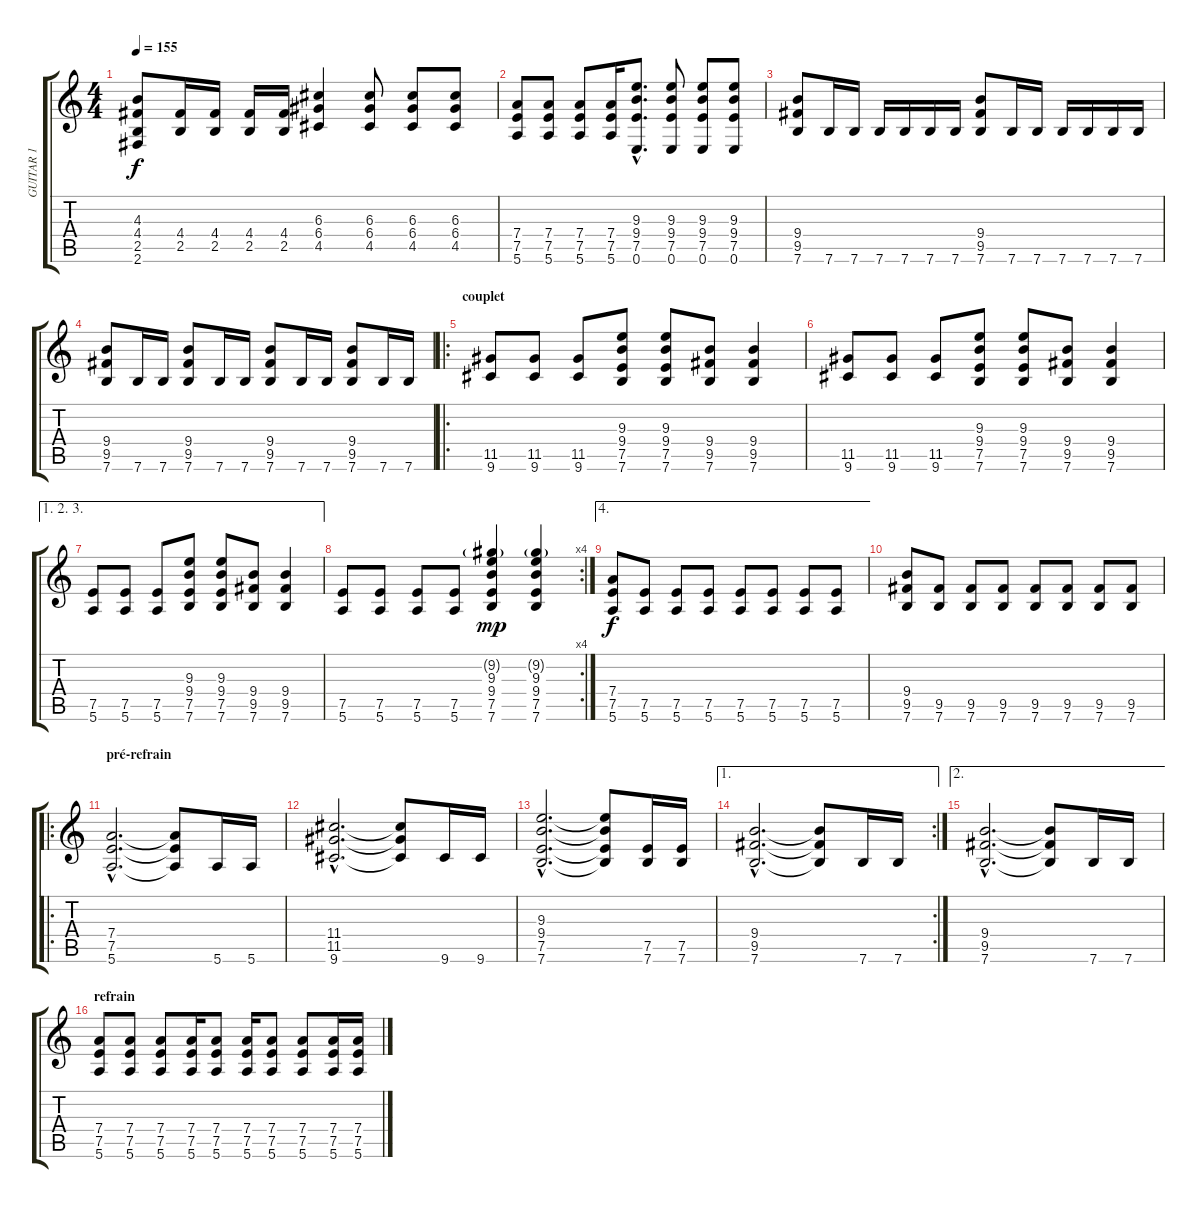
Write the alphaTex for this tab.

\track ("GUITAR 1" "GUITAR 1") {instrument distortionguitar}
\staff {score tabs}
\tuning (E4 B3 G3 D3 A2 E2) {hide}
\ts (4 4)
\tempo 155
\clef g2
\ks c
(4.3 4.4 2.5 2.6).8{dy f} (4.4 2.5).16 (4.4 2.5).16 (4.4 2.5).16 (4.4 2.5).16 (6.3 6.4 4.5).4 (6.3 6.4 4.5).8 (6.3 6.4 4.5).8 (6.3 6.4 4.5).8 |
(7.4 7.5 5.6).8 (7.4 7.5 5.6).8 (7.4 7.5 5.6).8 (7.4 7.5 5.6).16 (9.3{hac} 9.4{hac} 7.5{hac} 0.6{hac}).8{d} (9.3 9.4 7.5 0.6).8 (9.3 9.4 7.5 0.6).8 (9.3 9.4 7.5 0.6).8 |
(9.4 9.5 7.6).8 7.6.16 7.6.16 7.6.16 7.6.16 7.6.16 7.6.16 (9.4 9.5 7.6).8 7.6.16 7.6.16 7.6.16 7.6.16 7.6.16 7.6.16 |
(9.4 9.5 7.6).8 7.6.16 7.6.16 (9.4 9.5 7.6).8 7.6.16 7.6.16 (9.4 9.5 7.6).8 7.6.16 7.6.16 (9.4 9.5 7.6).8 7.6.16 7.6.16 |
\ro
\section ("" "couplet")
(11.5 9.6).8 (11.5 9.6).8 (11.5 9.6).8 (9.3 9.4 7.5 7.6).8 (9.3 9.4 7.5 7.6).8 (9.4 9.5 7.6).8 (9.4 9.5 7.6).4 |
(11.5 9.6).8 (11.5 9.6).8 (11.5 9.6).8 (9.3 9.4 7.5 7.6).8 (9.3 9.4 7.5 7.6).8 (9.4 9.5 7.6).8 (9.4 9.5 7.6).4 |
\ae (1 2 3)
(7.5 5.6).8 (7.5 5.6).8 (7.5 5.6).8 (9.3 9.4 7.5 7.6).8 (9.3 9.4 7.5 7.6).8 (9.4 9.5 7.6).8 (9.4 9.5 7.6).4 |
\rc 4
(7.5 5.6).8 (7.5 5.6).8 (7.5 5.6).8 (7.5 5.6).8 (9.2{g} 9.3 9.4 7.5 7.6).4{dy mp} (9.2{g} 9.3 9.4 7.5 7.6).4 |
\ae 4
(7.4 7.5 5.6).8{dy f} (7.5 5.6).8 (7.5 5.6).8 (7.5 5.6).8 (7.5 5.6).8 (7.5 5.6).8 (7.5 5.6).8 (7.5 5.6).8 |
(9.4 9.5 7.6).8 (9.5 7.6).8 (9.5 7.6).8 (9.5 7.6).8 (9.5 7.6).8 (9.5 7.6).8 (9.5 7.6).8 (9.5 7.6).8 |
\ro
\section ("" "pré-refrain")
(7.4{hac} 7.5{hac} 5.6{hac}).2{d} (7.4{t} 7.5{t} 5.6{t}).8 5.6.16 5.6.16 |
(11.4{hac} 11.5{hac} 9.6{hac}).2{d} (11.4{t} 11.5{t} 9.6{t}).8 9.6.16 9.6.16 |
(9.3{hac} 9.4{hac} 7.5{hac} 7.6{hac}).2{d} (9.3{t} 9.4{t} 7.5{t} 7.6{t}).8 (7.5 7.6).16 (7.5 7.6).16 |
\ae 1
\rc 2
(9.4{hac} 9.5{hac} 7.6{hac}).2{d} (9.4{t} 9.5{t} 7.6{t}).8 7.6.16 7.6.16 |
\ae 2
(9.4{hac} 9.5{hac} 7.6{hac}).2{d} (9.4{t} 9.5{t} 7.6{t}).8 7.6.16 7.6.16 |
\section ("" "refrain")
(7.4 7.5 5.6).8 (7.4 7.5 5.6).8 (7.4 7.5 5.6).8 (7.4 7.5 5.6).16 (7.4 7.5 5.6).8 (7.4 7.5 5.6).16 (7.4 7.5 5.6).8 (7.4 7.5 5.6).8 (7.4 7.5 5.6).16 (7.4 7.5 5.6).16
